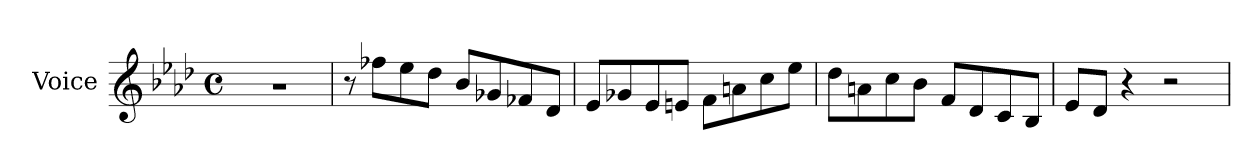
**kern
*part1
*staff1
*I"Voice
*I'Voice
*clefG2
*k[b-e-a-d-]
*M4/4
*met(c)
=1
1rcc
=2
8r
8ff-X\L
8ee-\
8dd-\J
8b-/L
8g-X/
8f-X/
8d-/J
=3
8e-/L
8g-X/
8e-/
8en/J
8f\L
8an\
8cc\
8ee-\J
=4
8dd-\L
8an\
8cc\
8b-\J
8f/L
8d-/
8c/
8B-/J
=5
8e-/L
8d-/J
4r
2rcc
=
*-
